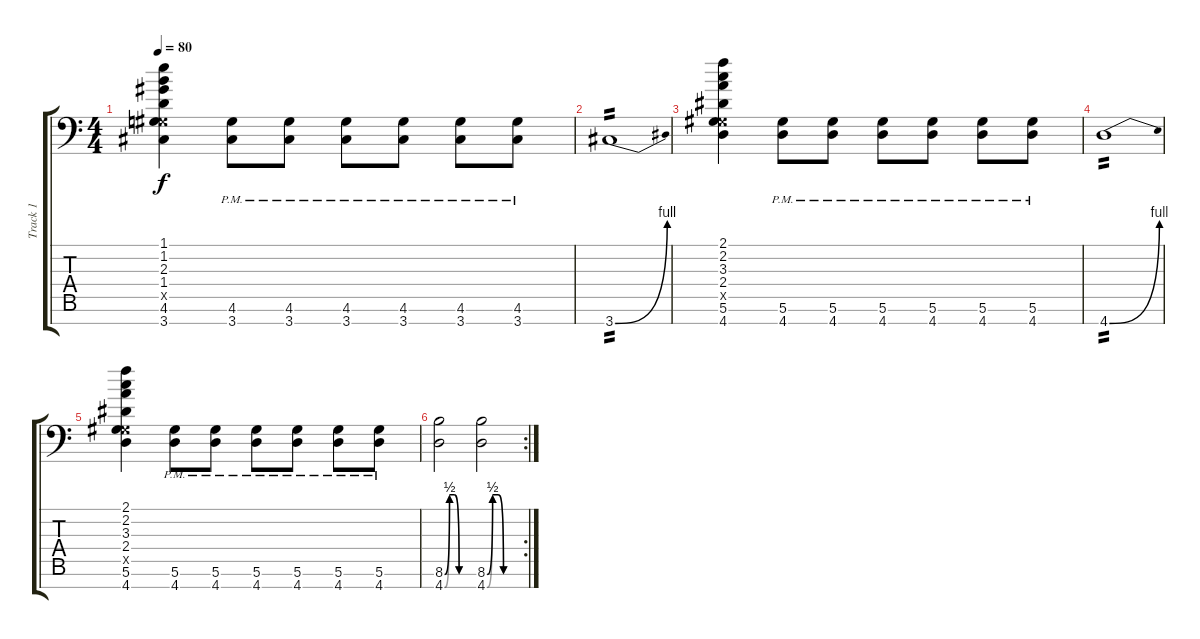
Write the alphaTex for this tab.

\track ("Track 1" "Track 1") {instrument overdrivenguitar}
\staff {score tabs}
\tuning (Eb4 Bb3 Gb3 Db3 Ab2 Eb2 Bb1) {hide}
\ts (4 4)
\tempo 80
\clef f4
\ks c
(1.1 1.2 2.3 1.4 0.5{x} 4.6 3.7).4{dy f} (4.6{pm} 3.7{pm}).8 (4.6{pm} 3.7{pm}).8 (4.6{pm} 3.7{pm}).8 (4.6{pm} 3.7{pm}).8 (4.6{pm} 3.7{pm}).8 (4.6{pm} 3.7{pm}).8 |
3.7{be (bend 0 0 60 4)}.1{tp 2} |
(2.1 2.2 3.3 2.4 0.5{x} 5.6 4.7).4 (5.6{pm} 4.7{pm}).8 (5.6{pm} 4.7{pm}).8 (5.6{pm} 4.7{pm}).8 (5.6{pm} 4.7{pm}).8 (5.6{pm} 4.7{pm}).8 (5.6{pm} 4.7{pm}).8 |
4.7{be (bend 0 0 60 4)}.1{tp 2} |
(2.1 2.2 3.3 2.4 0.5{x} 5.6 4.7).4 (5.6{pm} 4.7{pm}).8 (5.6{pm} 4.7{pm}).8 (5.6{pm} 4.7{pm}).8 (5.6{pm} 4.7{pm}).8 (5.6{pm} 4.7{pm}).8 (5.6{pm} 4.7{pm}).8 |
\rc 2
(8.6{be (custom 0 0 10 2 20 2 30 0 60 0)} 4.7{be (custom 0 0 10 2 20 2 30 0 60 0)}).2 (8.6{be (custom 0 0 10 2 20 2 30 0 60 0)} 4.7{be (custom 0 0 10 2 20 2 30 0 60 0)}).2
